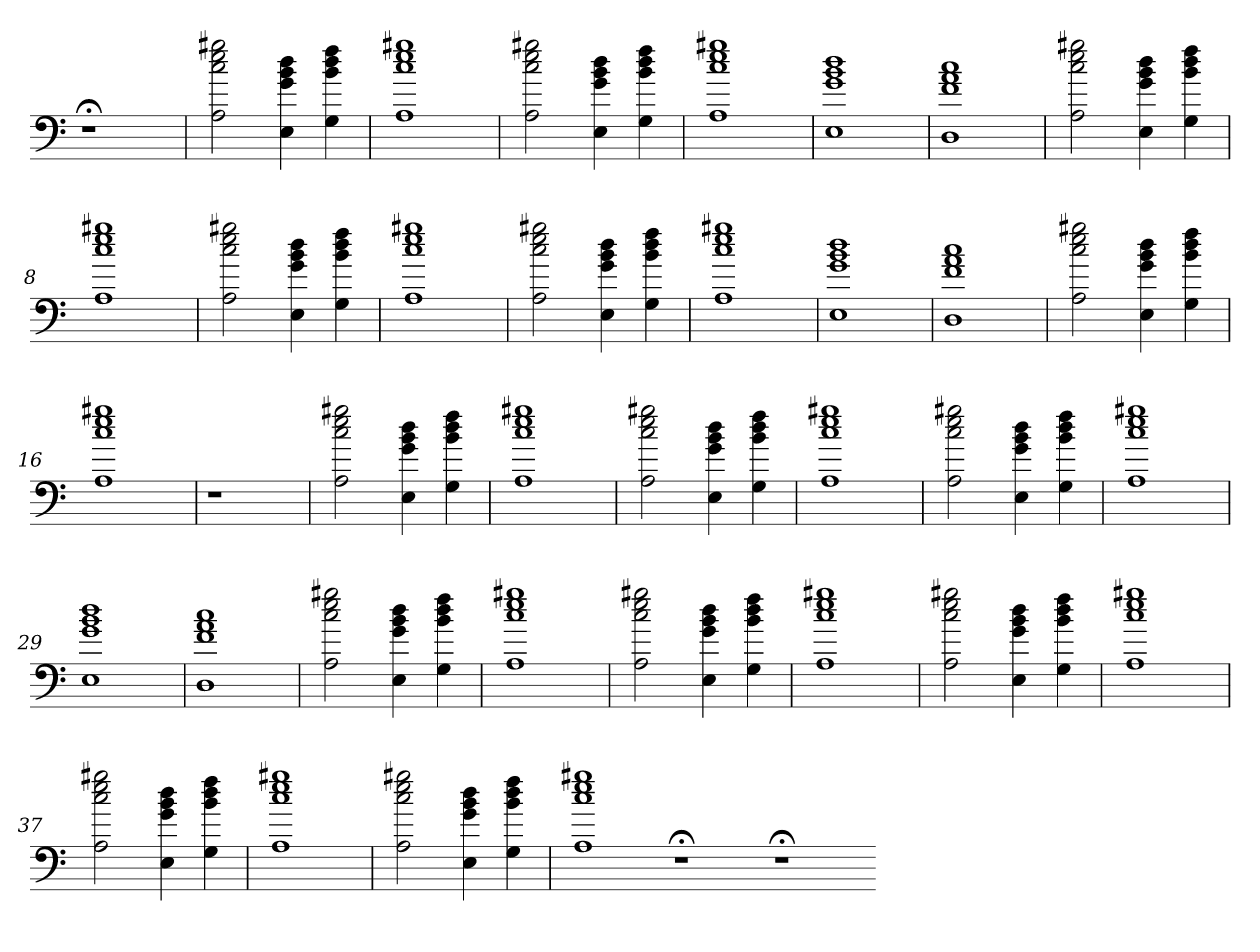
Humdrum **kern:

**kern
*part1
*staff1
=
1r;<
=1
2A 2cc 2ee 2gg#X
4E 4g 4b 4dd
4G 4b 4dd 4ff
=2
1A 1cc 1ee 1gg#X
=3
2A 2cc 2ee 2gg#X
4E 4g 4b 4dd
4G 4b 4dd 4ff
=4
1A 1cc 1ee 1gg#X
=5
1E 1g 1b 1dd
=6
1D 1f 1a 1cc
=7
2A 2cc 2ee 2gg#X
4E 4g 4b 4dd
4G 4b 4dd 4ff
=8
1A 1cc 1ee 1gg#X
=9
2A 2cc 2ee 2gg#X
4E 4g 4b 4dd
4G 4b 4dd 4ff
=10
1A 1cc 1ee 1gg#X
=11
2A 2cc 2ee 2gg#X
4E 4g 4b 4dd
4G 4b 4dd 4ff
=12
1A 1cc 1ee 1gg#X
=13
1E 1g 1b 1dd
=14
1D 1f 1a 1cc
=15
2A 2cc 2ee 2gg#X
4E 4g 4b 4dd
4G 4b 4dd 4ff
=16
1A 1cc 1ee 1gg#X
=17
1r
=18
1r
=19
1r
=20
1r
=21
1r
=22
1r
=23
2A 2cc 2ee 2gg#X
4E 4g 4b 4dd
4G 4b 4dd 4ff
=24
1A 1cc 1ee 1gg#X
=25
2A 2cc 2ee 2gg#X
4E 4g 4b 4dd
4G 4b 4dd 4ff
=26
1A 1cc 1ee 1gg#X
=27
2A 2cc 2ee 2gg#X
4E 4g 4b 4dd
4G 4b 4dd 4ff
=28
1A 1cc 1ee 1gg#X
=29
1E 1g 1b 1dd
=30
1D 1f 1a 1cc
=31
2A 2cc 2ee 2gg#X
4E 4g 4b 4dd
4G 4b 4dd 4ff
=32
1A 1cc 1ee 1gg#X
=33
2A 2cc 2ee 2gg#X
4E 4g 4b 4dd
4G 4b 4dd 4ff
=34
1A 1cc 1ee 1gg#X
=35
2A 2cc 2ee 2gg#X
4E 4g 4b 4dd
4G 4b 4dd 4ff
=36
1A 1cc 1ee 1gg#X
=37
2A 2cc 2ee 2gg#X
4E 4g 4b 4dd
4G 4b 4dd 4ff
=38
1A 1cc 1ee 1gg#X
=39
2A 2cc 2ee 2gg#X
4E 4g 4b 4dd
4G 4b 4dd 4ff
=40
1A 1cc 1ee 1gg#X
1r;<
1r;<
=-
*-
